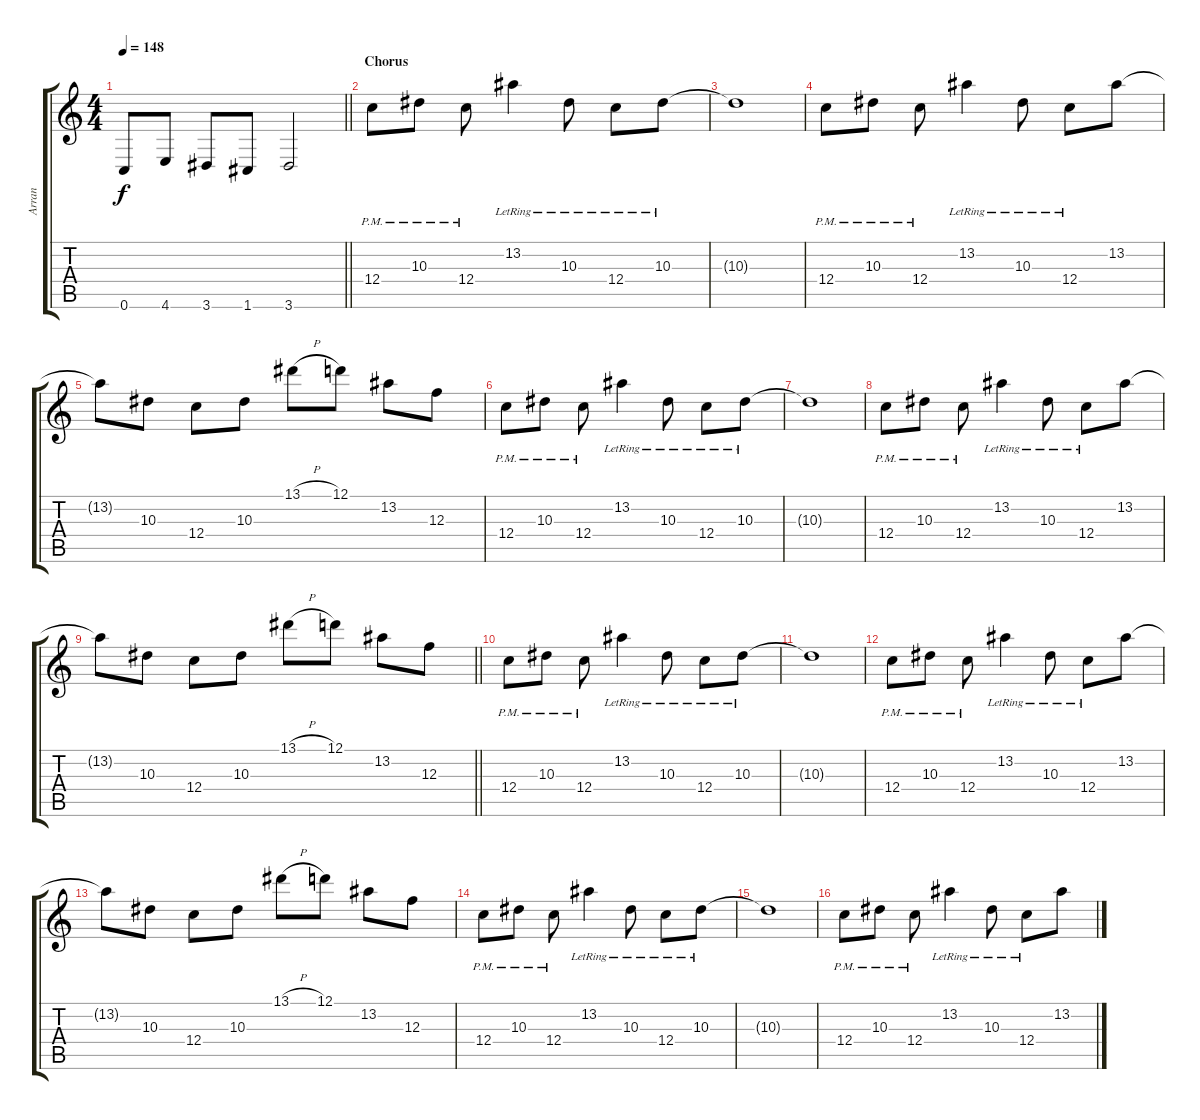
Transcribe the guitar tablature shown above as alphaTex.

\track ("Arran" "Arran") {instrument distortionguitar}
\staff {score tabs}
\tuning (D4 A3 F3 C3 G2 C2) {hide}
\ts (4 4)
\tempo 148
\clef g2
\barLineRight lightlight
\ks c
0.6{t}.8{dy f} 4.6.8 3.6.8 1.6.8 3.6.2 |
\section ("" "Chorus")
12.4{pm}.8 10.3{pm}.8 12.4{pm}.8 13.2{lr}.4 10.3{lr}.8 12.4{lr}.8 10.3{lr}.8 |
10.3{t}.1 |
12.4{pm}.8 10.3{pm}.8 12.4{pm}.8 13.2{lr}.4 10.3{lr}.8 12.4{lr}.8 13.2.8 |
13.2{t}.8 10.3.8 12.4.8 10.3.8 13.1{h}.8 12.1.8 13.2.8 12.3.8 |
12.4{pm}.8 10.3{pm}.8 12.4{pm}.8 13.2{lr}.4 10.3{lr}.8 12.4{lr}.8 10.3{lr}.8 |
10.3{t}.1 |
12.4{pm}.8 10.3{pm}.8 12.4{pm}.8 13.2{lr}.4 10.3{lr}.8 12.4{lr}.8 13.2.8 |
\barLineRight lightlight
13.2{t}.8 10.3.8 12.4.8 10.3.8 13.1{h}.8 12.1.8 13.2.8 12.3.8 |
12.4{pm}.8 10.3{pm}.8 12.4{pm}.8 13.2{lr}.4 10.3{lr}.8 12.4{lr}.8 10.3{lr}.8 |
10.3{t}.1 |
12.4{pm}.8 10.3{pm}.8 12.4{pm}.8 13.2{lr}.4 10.3{lr}.8 12.4{lr}.8 13.2.8 |
13.2{t}.8 10.3.8 12.4.8 10.3.8 13.1{h}.8 12.1.8 13.2.8 12.3.8 |
12.4{pm}.8 10.3{pm}.8 12.4{pm}.8 13.2{lr}.4 10.3{lr}.8 12.4{lr}.8 10.3{lr}.8 |
10.3{t}.1 |
12.4{pm}.8 10.3{pm}.8 12.4{pm}.8 13.2{lr}.4 10.3{lr}.8 12.4{lr}.8 13.2.8
